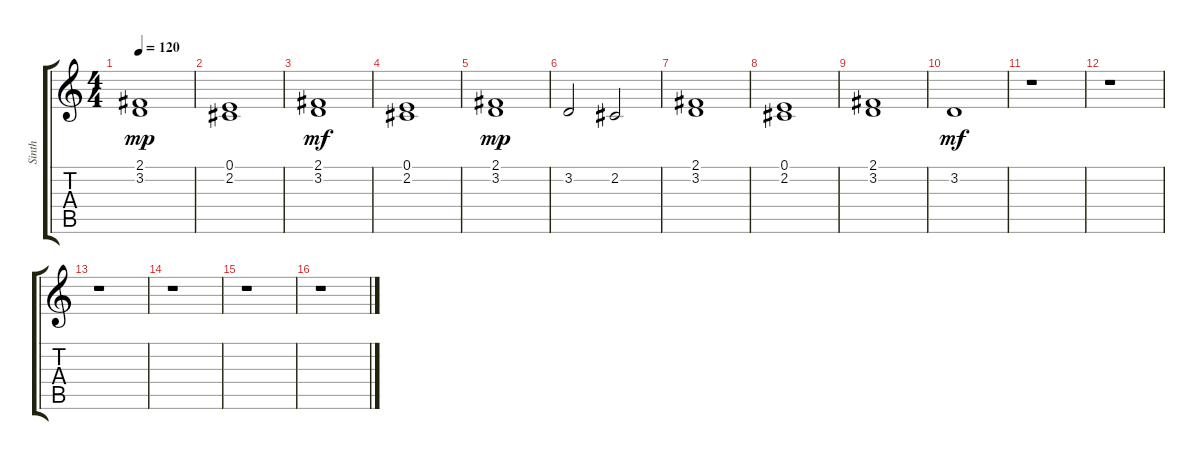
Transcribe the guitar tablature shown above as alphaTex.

\track ("Sinth" "Sinth") {instrument pad2warm}
\staff {score tabs}
\tuning (E4 B3 G3 D3 A2 E2) {hide}
\ts (4 4)
\tempo 120
\clef g2
\ks c
(2.1 3.2).1{dy mp} |
(0.1 2.2).1 |
(2.1 3.2).1{dy mf} |
(0.1 2.2).1 |
(2.1 3.2).1{dy mp} |
3.2.2 2.2.2 |
(2.1 3.2).1 |
(0.1 2.2).1 |
(2.1 3.2).1 |
3.2.1{dy mf} |
r.1 |
r.1 |
r.1 |
r.1 |
r.1 |
r.1
